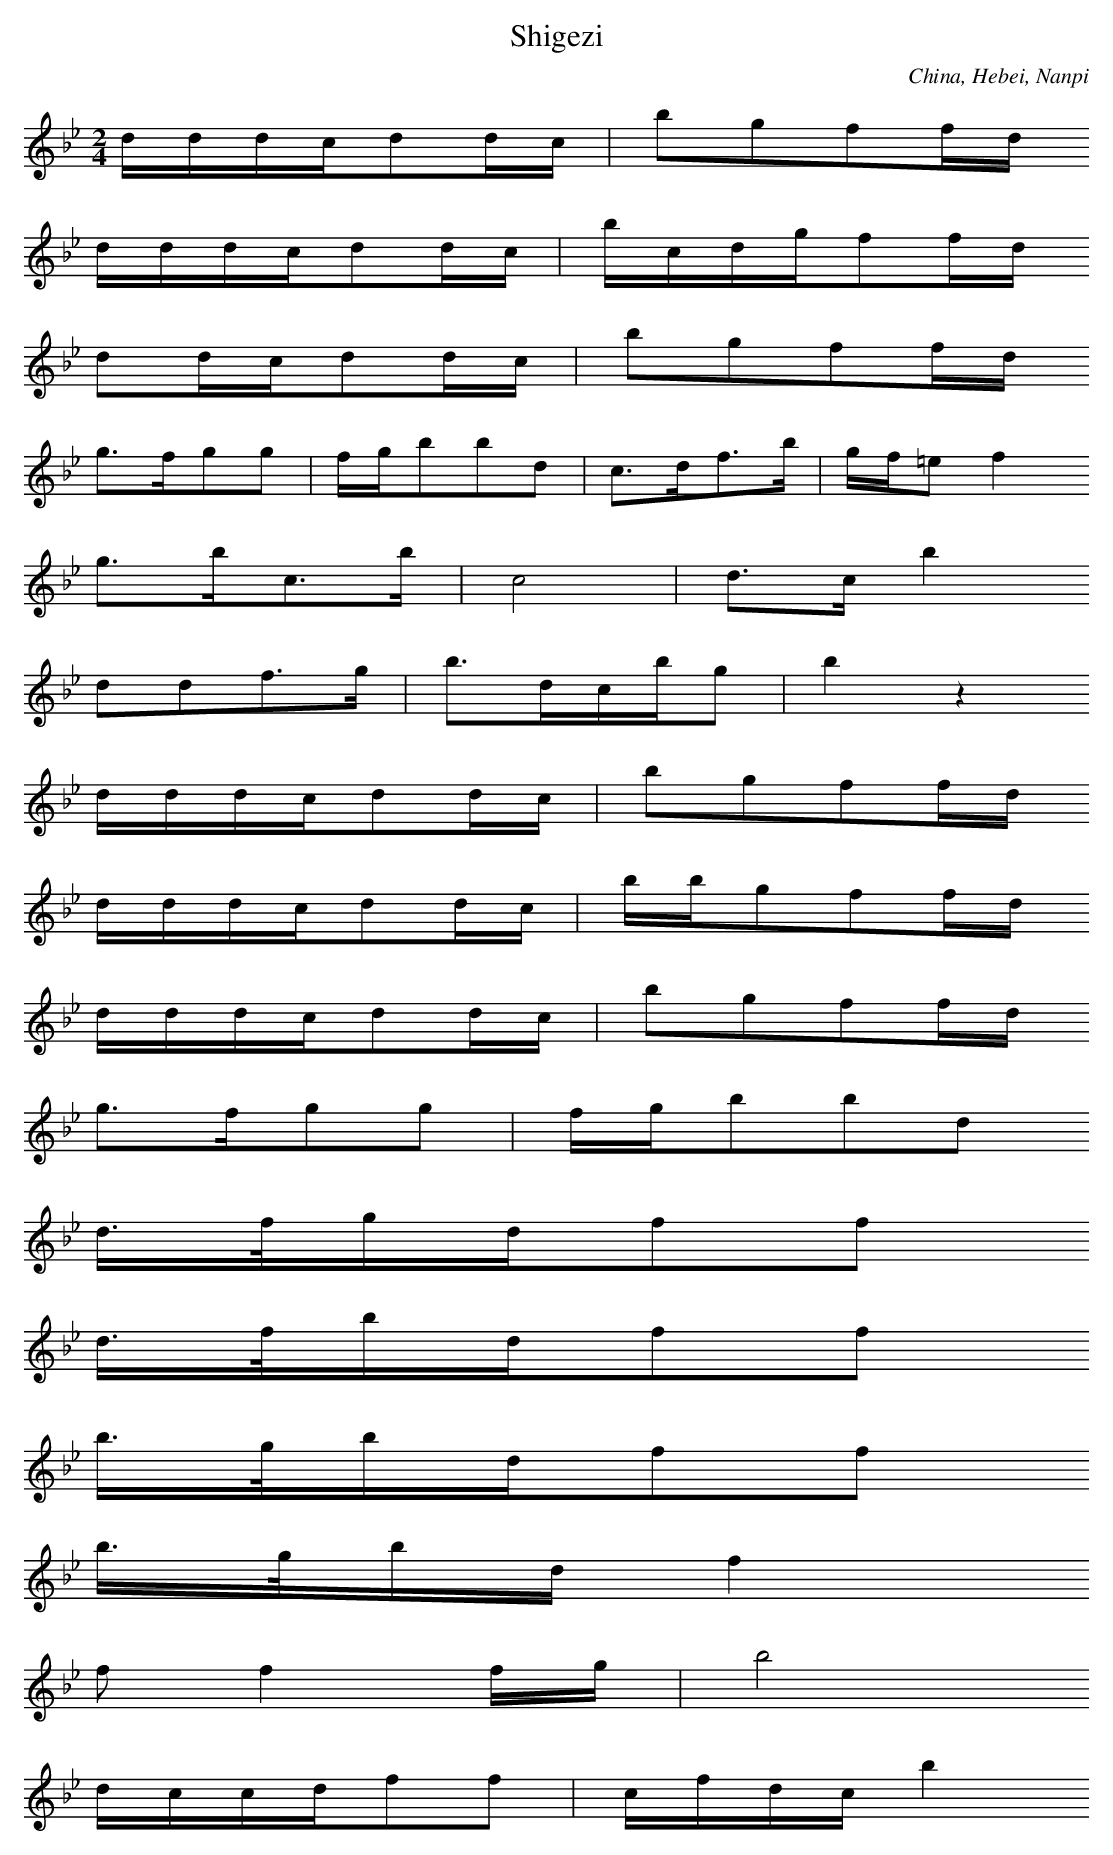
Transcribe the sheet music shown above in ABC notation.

X:1
T: Shigezi
O: China, Hebei, Nanpi
M: 2/4
L: 1/32
K: Bb
d2d2d2c2d4d2c2 | b4g4f4f2d2
d2d2d2c2d4d2c2 | b2c2d2g2f4f2d2
d4d2c2d4d2c2 | b4g4f4f2d2
g6f2g4g4 | f2g2b4b4d4 | c6d2f6b2 | g2f2=e4f8
g6b2c6b2 | c16 | d6c2b8
d4d4f6g2 | b6d2c2b2g4 | b8z8
d2d2d2c2d4d2c2 | b4g4f4f2d2
d2d2d2c2d4d2c2 | b2b2g4f4f2d2
d2d2d2c2d4d2c2 | b4g4f4f2d2
g6f2g4g4 | f2g2b4b4d4
d3fg2d2f4f4
d3fb2d2f4f4
b3gb2d2f4f4
b3gb2d2f8
f4f8f2g2 | b16
d2c2c2d2f4f4 | c2f2d2c2b8
